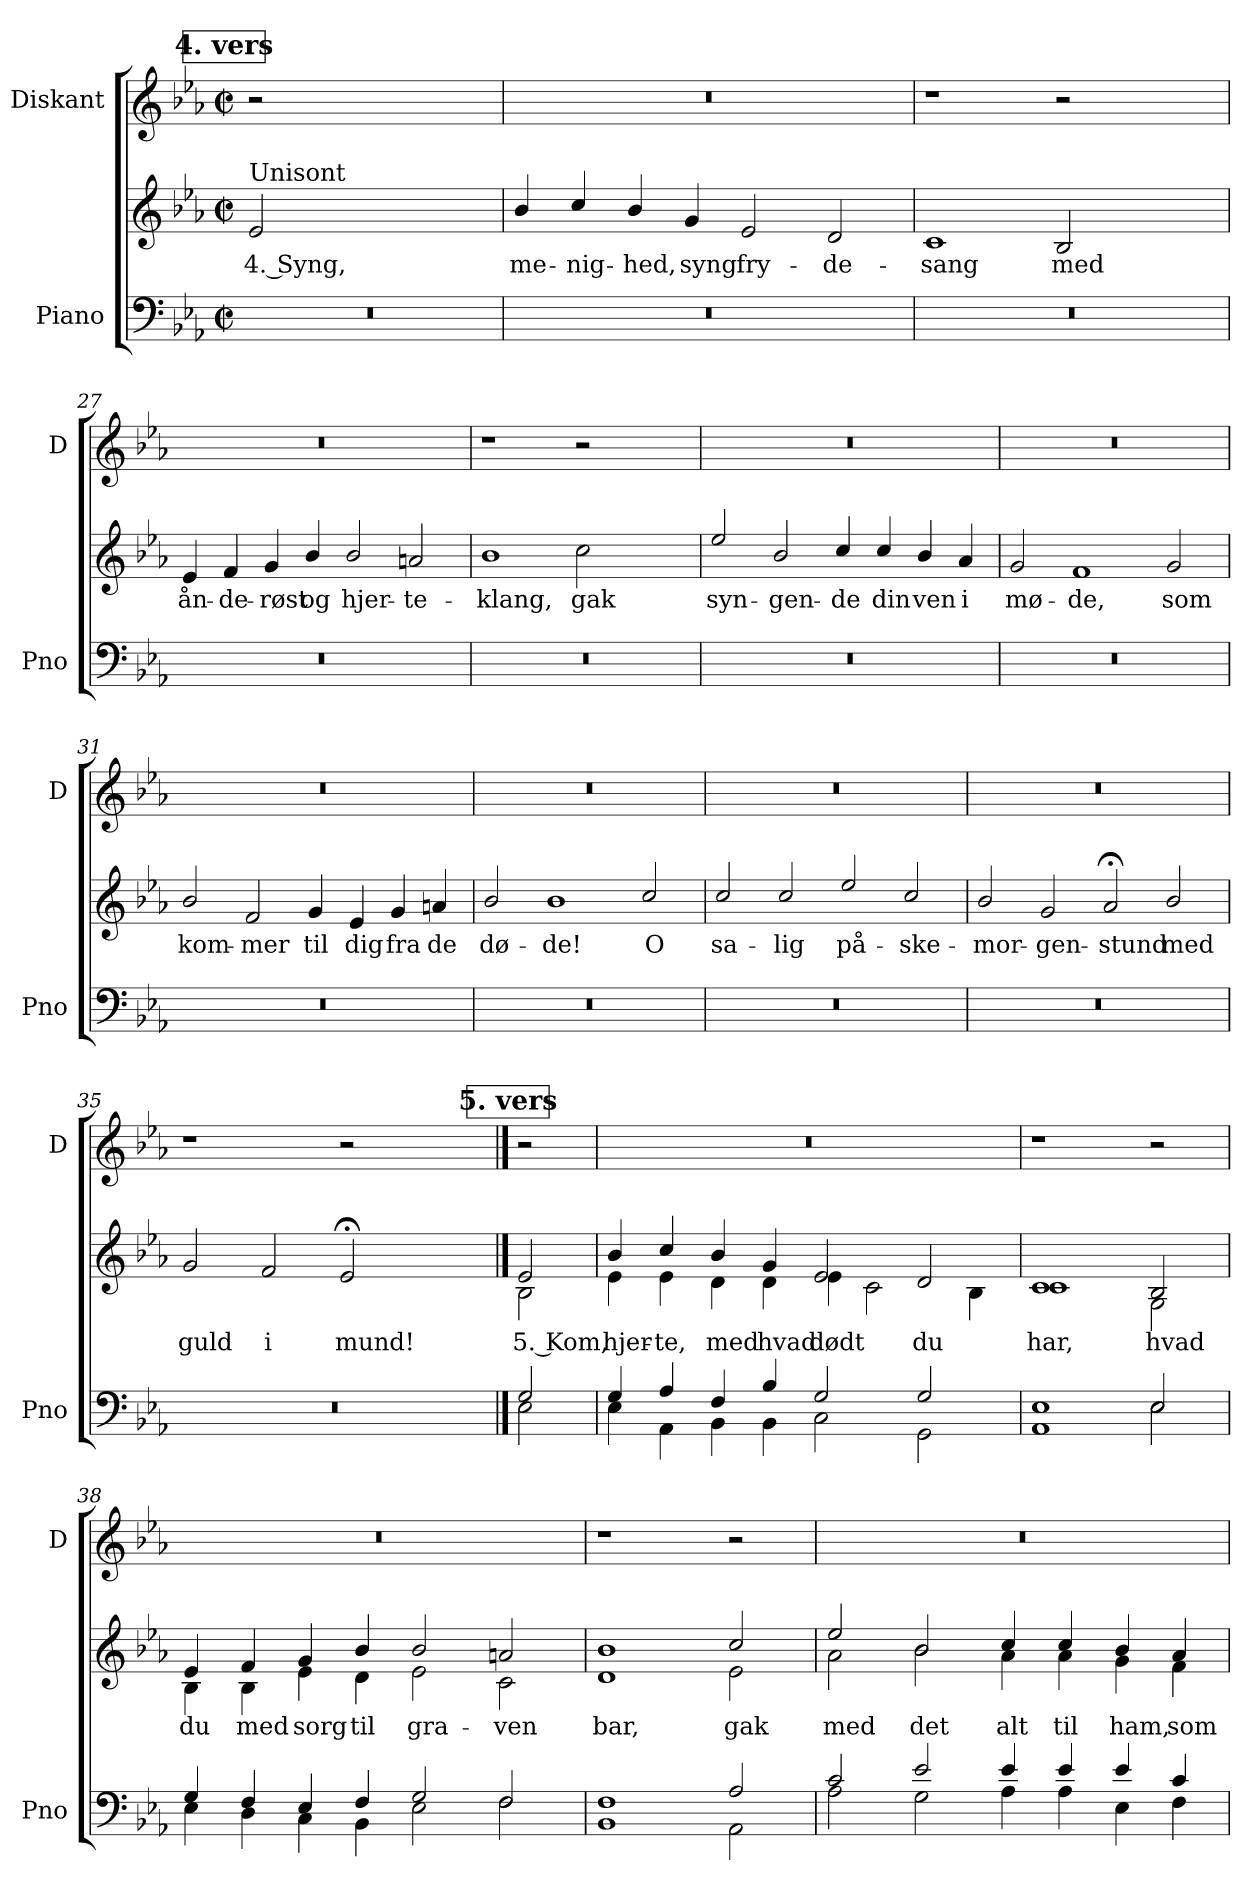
**kern	**kern	**text	**kern
*part2	*part2	*part2	*part1
*staff3	*staff2	*staff2	*staff1
*I"Piano	*	*	*I"Diskant
*I'Pno	*	*	*I'D
!!LO:PB:g=z
*clefF4	*clefG2	*	*clefG2
*k[b-e-a-]	*k[b-e-a-]	*	*k[b-e-a-]
*E-:	*E-:	*	*E-:
*M4/2	*M4/2	*	*M4/2
*met(c|)	*met(c|)	*	*met(c|)
!!LO:REH:place=s1:a:B:cj:t=4. vers
=24X3	=24X3	=24X3	=24X3
!	!LO:TX:a:t=Unisont	!	!
!	!	!LO:LY:b	!
0r	2e-/	4. Syng,	2r
.	1.ryy	.	1.ryy
=25	=25	=25	=25
!	!	!LO:LY:b	!
0r	4b-/	me-	0r
!	!	!LO:LY:b	!
.	4cc/	-nig-	.
!	!	!LO:LY:b	!
.	4b-/	-hed,	.
!	!	!LO:LY:b	!
.	4g/	syng	.
!	!	!LO:LY:b	!
.	2e-/	fry-	.
!	!	!LO:LY:b	!
.	2d/	-de-	.
=26	=26	=26	=26
!	!	!LO:LY:b	!
0r	1c	-sang	1r
!	!	!LO:LY:b	!
.	2B-/	med	2r
.	2ryy	.	2ryy
=27	=27	=27	=27
!	!	!LO:LY:b	!
0r	4e-/	ån-	0r
!	!	!LO:LY:b	!
.	4f/	-de-	.
!	!	!LO:LY:b	!
.	4g/	-røst	.
!	!	!LO:LY:b	!
.	4b-/	og	.
!	!	!LO:LY:b	!
.	2b-/	hjer-	.
!	!	!LO:LY:b	!
.	2an/	-te-	.
=28	=28	=28	=28
!	!	!LO:LY:b	!
0r	1b-	-klang,	1r
!	!	!LO:LY:b	!
.	2cc\	gak	2r
.	2ryy	.	2ryy
=29	=29	=29	=29
!	!	!LO:LY:b	!
0r	2ee-/	syn-	0r
!	!	!LO:LY:b	!
.	2b-/	-gen-	.
!	!	!LO:LY:b	!
.	4cc/	-de	.
!	!	!LO:LY:b	!
.	4cc/	din	.
!	!	!LO:LY:b	!
.	4b-/	ven	.
!	!	!LO:LY:b	!
.	4a-/	i	.
!!LO:LB:g=z
=30	=30	=30	=30
!	!	!LO:LY:b	!
0r	2g/	mø-	0r
!	!	!LO:LY:b	!
.	1f	-de,	.
!	!	!LO:LY:b	!
.	2g/	som	.
=31	=31	=31	=31
!	!	!LO:LY:b	!
0r	2b-/	kom-	0r
!	!	!LO:LY:b	!
.	2f/	-mer	.
!	!	!LO:LY:b	!
.	4g/	til	.
!	!	!LO:LY:b	!
.	4e-/	dig	.
!	!	!LO:LY:b	!
.	4g/	fra	.
!	!	!LO:LY:b	!
.	4an/	de	.
=32	=32	=32	=32
!	!	!LO:LY:b	!
0r	2b-/	dø-	0r
!	!	!LO:LY:b	!
.	1b-	-de!	.
!	!	!LO:LY:b	!
.	2cc/	O	.
=33	=33	=33	=33
!	!	!LO:LY:b	!
0r	2cc/	sa-	0r
!	!	!LO:LY:b	!
.	2cc/	-lig	.
!	!	!LO:LY:b	!
.	2ee-/	på-	.
!	!	!LO:LY:b	!
.	2cc/	-ske-	.
=34	=34	=34	=34
!	!	!LO:LY:b	!
0r	2b-/	-mor-	0r
!	!	!LO:LY:b	!
.	2g/	-gen-	.
!	!	!LO:LY:b	!
.	2a-;</	-stund	.
!	!	!LO:LY:b	!
.	2b-/	med	.
=35	=35	=35	=35
!	!	!LO:LY:b	!
0r	2g/	guld	1r
!	!	!LO:LY:b	!
.	2f/	i	.
!	!	!LO:LY:b	!
.	2e-;</	mund!	2r
.	2ryy	.	2ryy
!!LO:LB:g=z
!!LO:REH:place=s1:a:B:cj:t=5. vers
==35X4	==35X4	==35X4	==35X4
*^	*	*	*
!	!	!	!LO:LY:b	!
*	*	*^	*	*
2G/	2E-\	2e-/	2B-\	5. Kom,	2r
=36	=36	=36	=36	=36	=36
!	!	!	!	!LO:LY:b	!
4G/	4E-\	4b-/	4e-\	hjer-	0r
!	!	!	!	!LO:LY:b	!
4A-/	4AA-\	4cc/	4e-\	-te,	.
!	!	!	!	!LO:LY:b	!
4F/	4BB-\	4b-/	4d\	med	.
!	!	!	!	!LO:LY:b	!
4B-/	4BB-\	4g/	4d\	hvad	.
!	!	!	!	!LO:LY:b	!
2G/	2C\	2e-/	4e-\	dødt	.
.	.	.	2c\	.	.
!	!	!	!	!LO:LY:b	!
2G/	2GG\	2d/	.	du	.
.	.	.	4B-\	.	.
=37	=37	=37	=37	=37	=37
!	!	!	!	!LO:LY:b	!
1E-	1AA-	1c	1c	har,	1r
!	!	!	!	!LO:LY:b	!
2E-/	2E-\	2B-/	2G\	hvad	2r
=38	=38	=38	=38	=38	=38
!	!	!	!	!LO:LY:b	!
4G/	4E-\	4e-/	4B-\	du	0r
!	!	!	!	!LO:LY:b	!
4F/	4D\	4f/	4B-\	med	.
!	!	!	!	!LO:LY:b	!
4E-/	4C\	4g/	4e-\	sorg	.
!	!	!	!	!LO:LY:b	!
4F/	4BB-\	4b-/	4d\	til	.
!	!	!	!	!LO:LY:b	!
2G/	2E-\	2b-/	2e-\	gra-	.
!	!	!	!	!LO:LY:b	!
2F/	2F\	2an/	2c\	-ven	.
=39	=39	=39	=39	=39	=39
!	!	!	!	!LO:LY:b	!
1F	1BB-	1b-	1d	bar,	1r
!	!	!	!	!LO:LY:b	!
2A-/	2AA-\	2cc/	2e-\	gak	2r
!!LO:LB:g=z
=40	=40	=40	=40	=40	=40
!	!	!	!	!LO:LY:b	!
2c/	2A-\	2ee-/	2a-\	med	0r
!	!	!	!	!LO:LY:b	!
2e-/	2G\	2b-/	2b-\	det	.
!	!	!	!	!LO:LY:b	!
4e-/	4A-\	4cc/	4a-\	alt	.
!	!	!	!	!LO:LY:b	!
4e-/	4A-\	4cc/	4a-\	til	.
!	!	!	!	!LO:LY:b	!
4e-/	4E-\	4b-/	4g\	ham,	.
!	!	!	!	!LO:LY:b	!
4c/	4F\	4a-/	4f\	som	.
*v	*v	*	*	*	*
*	*v	*v	*	*
=	=	=	=
*-	*-	*-	*-
